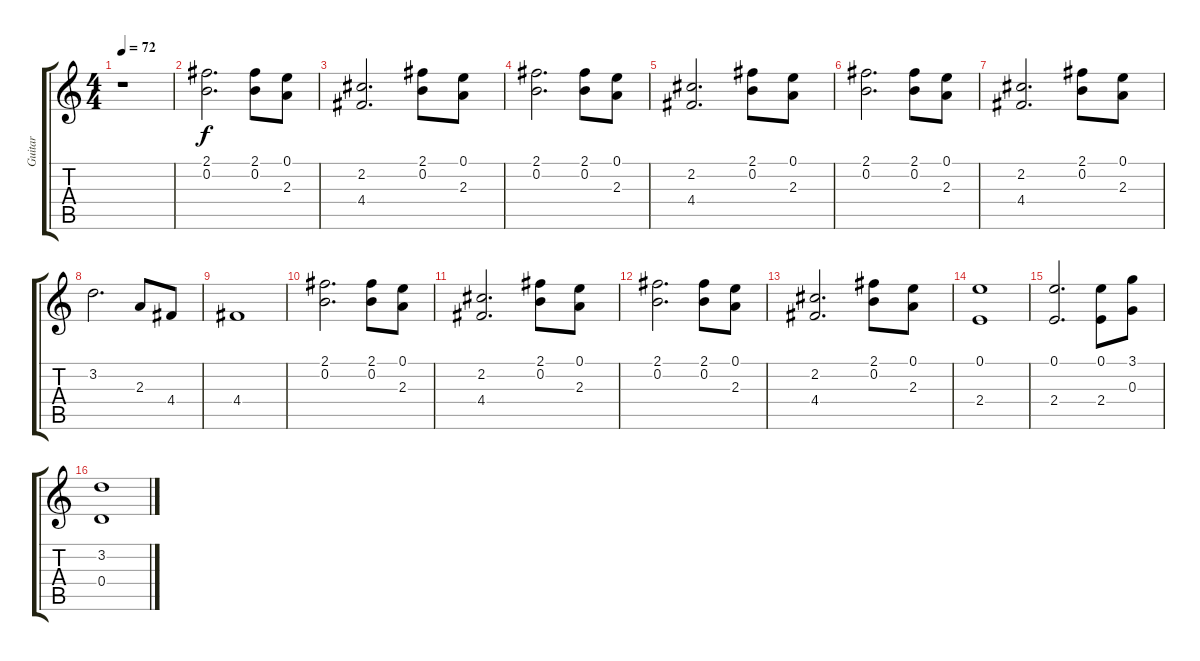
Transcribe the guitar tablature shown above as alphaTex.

\track ("Guitar" "Guitar") {instrument electricguitarjazz}
\staff {score tabs}
\tuning (E4 B3 G3 D3 A2 E2) {hide}
\ts (4 4)
\tempo 72
\clef g2
\ks c
r.1{dy f} |
(2.1 0.2).2{d} (2.1 0.2).8 (0.1 2.3).8 |
(2.2 4.4).2{d} (2.1 0.2).8 (0.1 2.3).8 |
(2.1 0.2).2{d} (2.1 0.2).8 (0.1 2.3).8 |
(2.2 4.4).2{d} (2.1 0.2).8 (0.1 2.3).8 |
(2.1 0.2).2{d} (2.1 0.2).8 (0.1 2.3).8 |
(2.2 4.4).2{d} (2.1 0.2).8 (0.1 2.3).8 |
3.2.2{d} 2.3.8 4.4.8 |
4.4.1 |
(2.1 0.2).2{d} (2.1 0.2).8 (0.1 2.3).8 |
(2.2 4.4).2{d} (2.1 0.2).8 (0.1 2.3).8 |
(2.1 0.2).2{d} (2.1 0.2).8 (0.1 2.3).8 |
(2.2 4.4).2{d} (2.1 0.2).8 (0.1 2.3).8 |
(0.1 2.4).1 |
(0.1 2.4).2{d} (0.1 2.4).8 (3.1 0.3).8 |
(3.2 0.4).1
